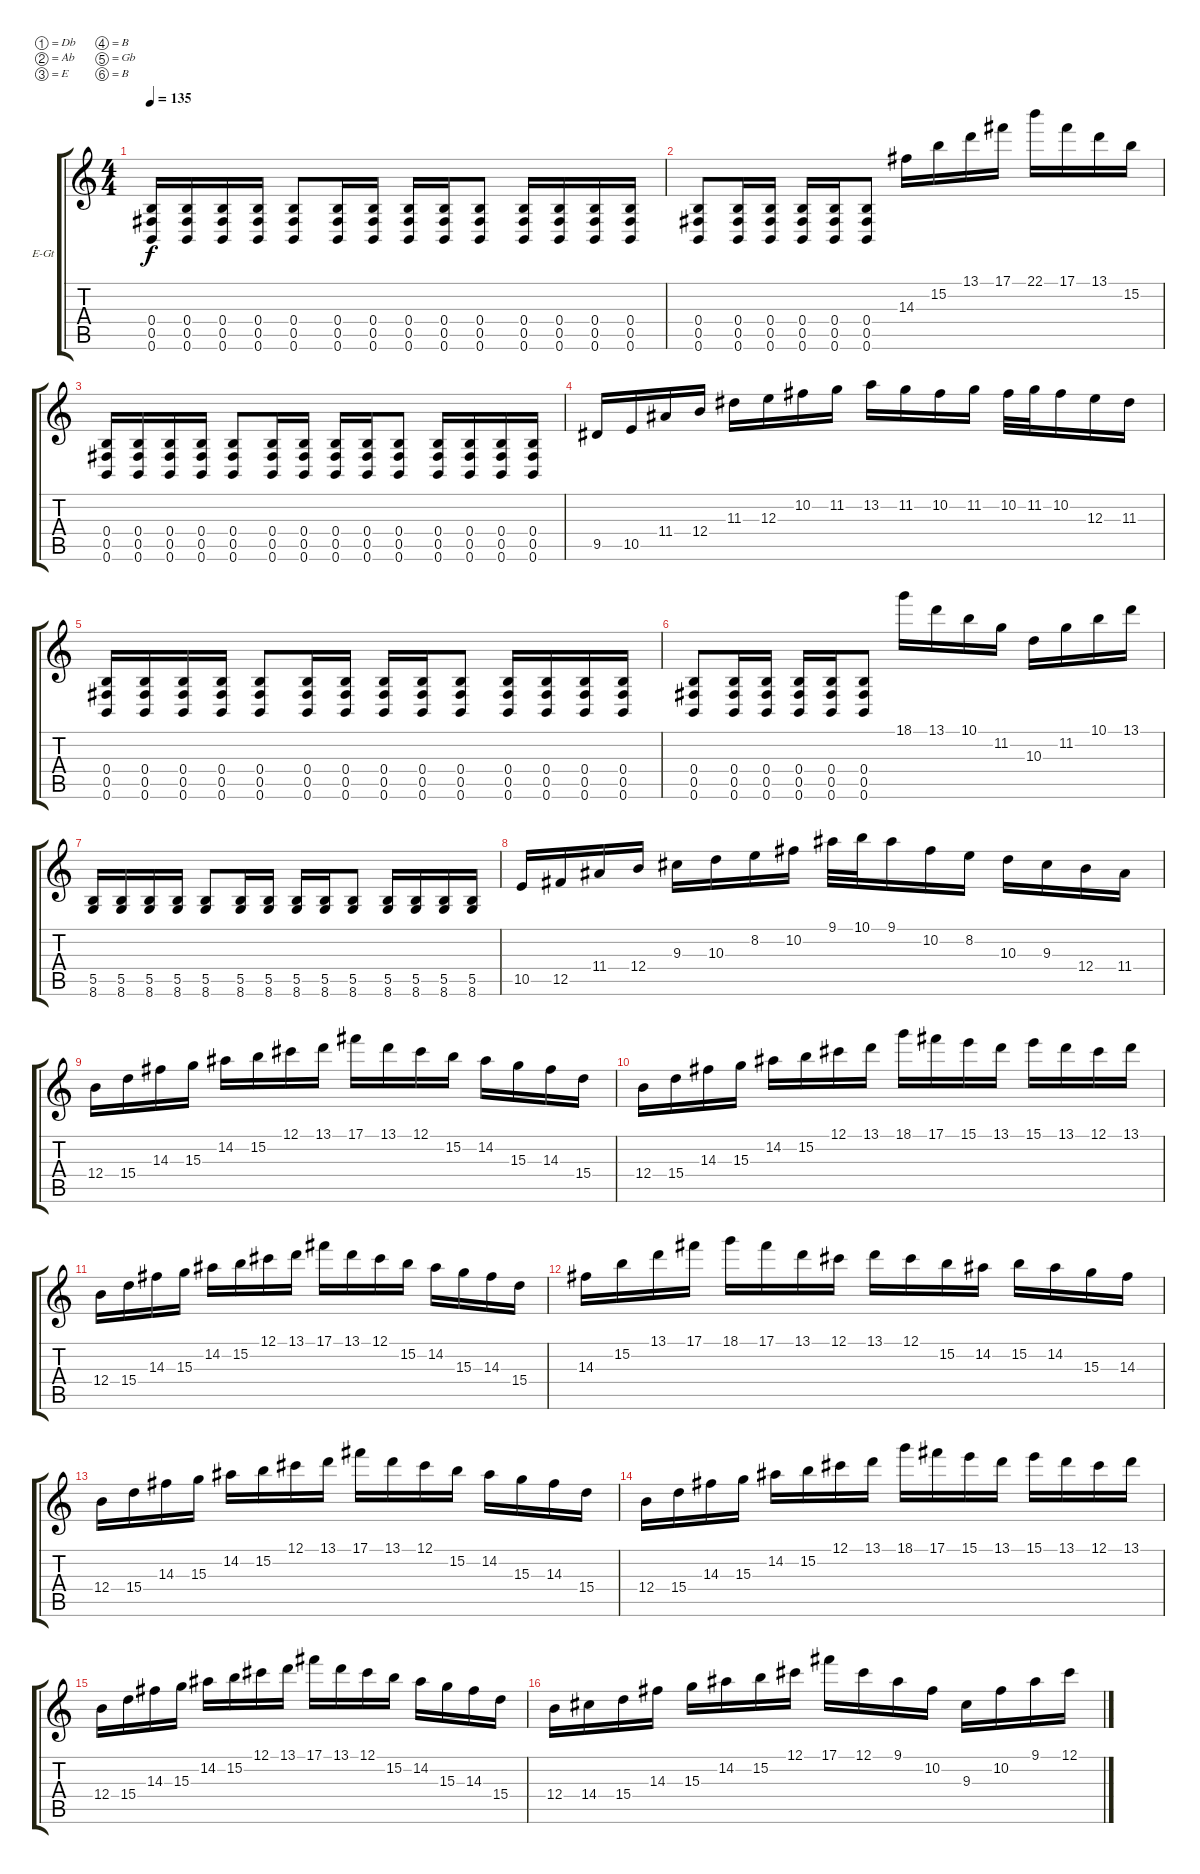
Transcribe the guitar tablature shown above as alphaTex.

\bracketExtendMode groupsimilarinstruments
\firstSystemTrackNameOrientation horizontal
\otherSystemsTrackNameOrientation horizontal
\track ("right guitar" "E-Gt") {instrument distortionguitar}
\staff {score tabs}
\tuning (Db4 Ab3 E3 B2 Gb2 B1)
\ts (4 4)
\tempo 135
\clef g2
\ks c
(0.4 0.5 0.6).16{dy f} (0.4 0.5 0.6).16 (0.4 0.5 0.6).16 (0.4 0.5 0.6).16 (0.4 0.5 0.6).8 (0.4 0.5 0.6).16 (0.4 0.5 0.6).16 (0.4 0.5 0.6).16 (0.4 0.5 0.6).16 (0.4 0.5 0.6).8 (0.4 0.5 0.6).16 (0.4 0.5 0.6).16 (0.4 0.5 0.6).16 (0.4 0.5 0.6).16 |
(0.4 0.5 0.6).8 (0.4 0.5 0.6).16 (0.4 0.5 0.6).16 (0.4 0.5 0.6).16 (0.4 0.5 0.6).16 (0.4 0.5 0.6).8 14.3.16 15.2.16 13.1.16 17.1.16 22.1.16 17.1.16 13.1.16 15.2.16 |
(0.4 0.5 0.6).16 (0.4 0.5 0.6).16 (0.4 0.5 0.6).16 (0.4 0.5 0.6).16 (0.4 0.5 0.6).8 (0.4 0.5 0.6).16 (0.4 0.5 0.6).16 (0.4 0.5 0.6).16 (0.4 0.5 0.6).16 (0.4 0.5 0.6).8 (0.4 0.5 0.6).16 (0.4 0.5 0.6).16 (0.4 0.5 0.6).16 (0.4 0.5 0.6).16 |
9.5.16 10.5.16 11.4.16 12.4.16 11.3.16 12.3.16 10.2.16 11.2.16 13.2.16 11.2.16 10.2.16 11.2.16 10.2.32 11.2.32 10.2.16 12.3.16 11.3.16 |
(0.4 0.5 0.6).16 (0.4 0.5 0.6).16 (0.4 0.5 0.6).16 (0.4 0.5 0.6).16 (0.4 0.5 0.6).8 (0.4 0.5 0.6).16 (0.4 0.5 0.6).16 (0.4 0.5 0.6).16 (0.4 0.5 0.6).16 (0.4 0.5 0.6).8 (0.4 0.5 0.6).16 (0.4 0.5 0.6).16 (0.4 0.5 0.6).16 (0.4 0.5 0.6).16 |
(0.4 0.5 0.6).8 (0.4 0.5 0.6).16 (0.4 0.5 0.6).16 (0.4 0.5 0.6).16 (0.4 0.5 0.6).16 (0.4 0.5 0.6).8 18.1.16 13.1.16 10.1.16 11.2.16 10.3.16 11.2.16 10.1.16 13.1.16 |
(5.5 8.6).16 (5.5 8.6).16 (5.5 8.6).16 (5.5 8.6).16 (5.5 8.6).8 (5.5 8.6).16 (5.5 8.6).16 (5.5 8.6).16 (5.5 8.6).16 (5.5 8.6).8 (5.5 8.6).16 (5.5 8.6).16 (5.5 8.6).16 (5.5 8.6).16 |
10.5.16 12.5.16 11.4.16 12.4.16 9.3.16 10.3.16 8.2.16 10.2.16 9.1.32 10.1.32 9.1.16 10.2.16 8.2.16 10.3.16 9.3.16 12.4.16 11.4.16 |
12.4.16 15.4.16 14.3.16 15.3.16 14.2.16 15.2.16 12.1.16 13.1.16 17.1.16 13.1.16 12.1.16 15.2.16 14.2.16 15.3.16 14.3.16 15.4.16 |
12.4.16 15.4.16 14.3.16 15.3.16 14.2.16 15.2.16 12.1.16 13.1.16 18.1.16 17.1.16 15.1.16 13.1.16 15.1.16 13.1.16 12.1.16 13.1.16 |
12.4.16 15.4.16 14.3.16 15.3.16 14.2.16 15.2.16 12.1.16 13.1.16 17.1.16 13.1.16 12.1.16 15.2.16 14.2.16 15.3.16 14.3.16 15.4.16 |
14.3.16 15.2.16 13.1.16 17.1.16 18.1.16 17.1.16 13.1.16 12.1.16 13.1.16 12.1.16 15.2.16 14.2.16 15.2.16 14.2.16 15.3.16 14.3.16 |
12.4.16 15.4.16 14.3.16 15.3.16 14.2.16 15.2.16 12.1.16 13.1.16 17.1.16 13.1.16 12.1.16 15.2.16 14.2.16 15.3.16 14.3.16 15.4.16 |
12.4.16 15.4.16 14.3.16 15.3.16 14.2.16 15.2.16 12.1.16 13.1.16 18.1.16 17.1.16 15.1.16 13.1.16 15.1.16 13.1.16 12.1.16 13.1.16 |
12.4.16 15.4.16 14.3.16 15.3.16 14.2.16 15.2.16 12.1.16 13.1.16 17.1.16 13.1.16 12.1.16 15.2.16 14.2.16 15.3.16 14.3.16 15.4.16 |
12.4.16 14.4.16 15.4.16 14.3.16 15.3.16 14.2.16 15.2.16 12.1.16 17.1.16 12.1.16 9.1.16 10.2.16 9.3.16 10.2.16 9.1.16 12.1.16
